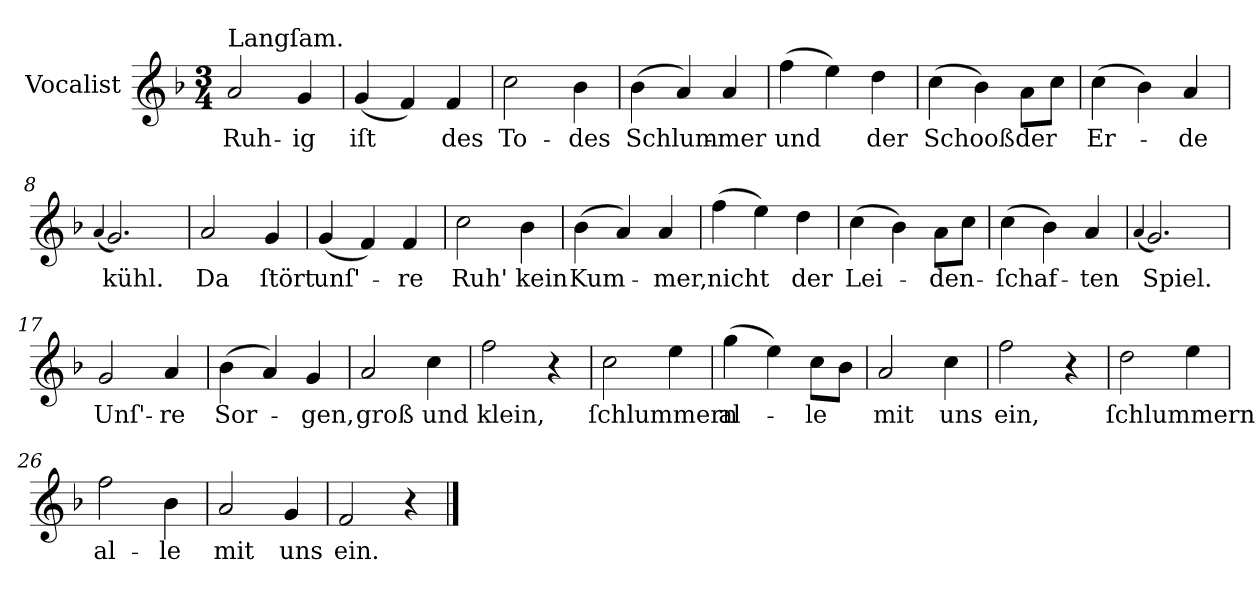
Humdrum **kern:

**kern	**text
*part1	*part1
*staff1	*staff1
*I"Vocalist	*
*clefG2	*
*k[b-]	*
*F:	*
*M3/4	*
=1	=1
!LO:TX:a:t=Langſam.	!
2a	Ruh-
4g	-ig
=2	=2
(4g	iſt
4f)	.
4f	des
=3	=3
2cc	To-
4b-	-des
=4	=4
(<4b-	Schlum-
4a)	.
4a	-mer
=5	=5
(4ff	und
4ee)	.
4dd	der
=6	=6
(4cc	Schooß
4b-)	.
8aL	der
8ccJ	.
=7	=7
(4cc	Er-
4b-)	.
4a	-de
=8	=8
(4qqa	.
2.g)	kühl.
=9	=9
2a	Da
4g	ſtört
=10	=10
(4g	unſ'-
4f)	.
4f	-re
=11	=11
2cc	Ruh'
4b-	kein
=12	=12
(<4b-	Kum-
4a)	.
4a	-mer,
=13	=13
(4ff	nicht
4ee)	.
4dd	der
=14	=14
(4cc	Lei-
4b-)	.
8aL	-den-
8ccJ	.
=15	=15
(4cc	-ſchaf-
4b-)	.
4a	-ten
=16	=16
(4qqa	.
2.g)	Spiel.
=17	=17
2g	Unſ'-
4a	-re
=18	=18
(<4b-	Sor-
4a)	.
4g	-gen,
=19	=19
2a	groß
4cc	und
=20	=20
2ff	klein,
4r	.
=21	=21
2cc	ſchlummern
4ee	.
=22	=22
(4gg	al-
4ee)	.
8ccL	-le
8b-J	.
=23	=23
2a	mit
4cc	uns
=24	=24
2ff	ein,
4r	.
=25	=25
2dd	ſchlummern
4ee	.
=26	=26
2ff	al-
4b-	-le
=27	=27
2a	mit
4g	uns
=28	=28
2f	ein.
4r	.
==	==
*-	*-
